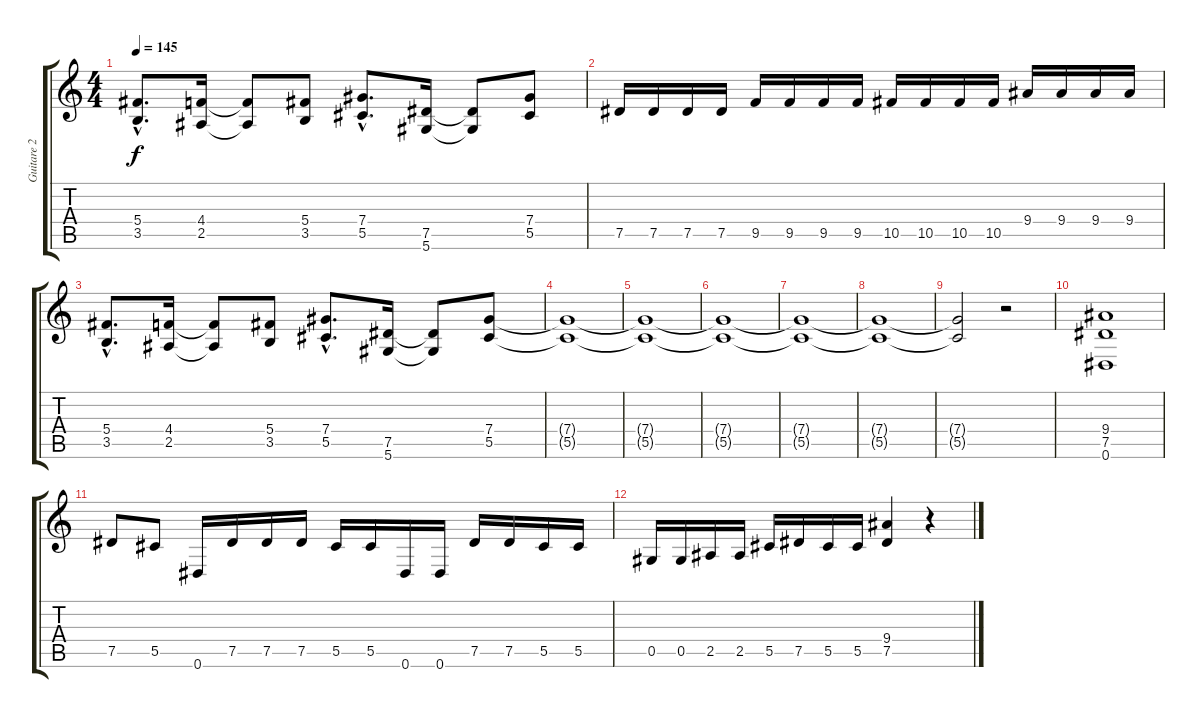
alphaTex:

\track ("Guitare 2" "Guitare 2") {instrument distortionguitar}
\staff {score tabs}
\tuning (Eb4 Bb3 Gb3 Db3 Ab2 Eb2) {hide}
\ts (4 4)
\tempo 145
\clef g2
\ks c
(5.4{hac} 3.5{hac}).8{d dy f} (4.4 2.5).16 (4.4{t} 2.5{t}).8 (5.4 3.5).8 (7.4{hac} 5.5{hac}).8{d} (7.5 5.6).16 (7.5{t} 5.6{t}).8 (7.4 5.5).8 |
7.5.16 7.5.16 7.5.16 7.5.16 9.5.16 9.5.16 9.5.16 9.5.16 10.5.16 10.5.16 10.5.16 10.5.16 9.4.16 9.4.16 9.4.16 9.4.16 |
(5.4{hac} 3.5{hac}).8{d} (4.4 2.5).16 (4.4{t} 2.5{t}).8 (5.4 3.5).8 (7.4{hac} 5.5{hac}).8{d} (7.5 5.6).16 (7.5{t} 5.6{t}).8 (7.4 5.5).8 |
(7.4{t} 5.5{t}).1 |
(7.4{t} 5.5{t}).1 |
(7.4{t} 5.5{t}).1 |
(7.4{t} 5.5{t}).1 |
(7.4{t} 5.5{t}).1 |
(7.4{t} 5.5{t}).2 r.2 |
(9.4 7.5 0.6).1 |
7.5.8 5.5.8 0.6.16 7.5.16 7.5.16 7.5.16 5.5.16 5.5.16 0.6.16 0.6.16 7.5.16 7.5.16 5.5.16 5.5.16 |
0.5.16 0.5.16 2.5.16 2.5.16 5.5.16 7.5.16 5.5.16 5.5.16 (9.4 7.5).4 r.4
